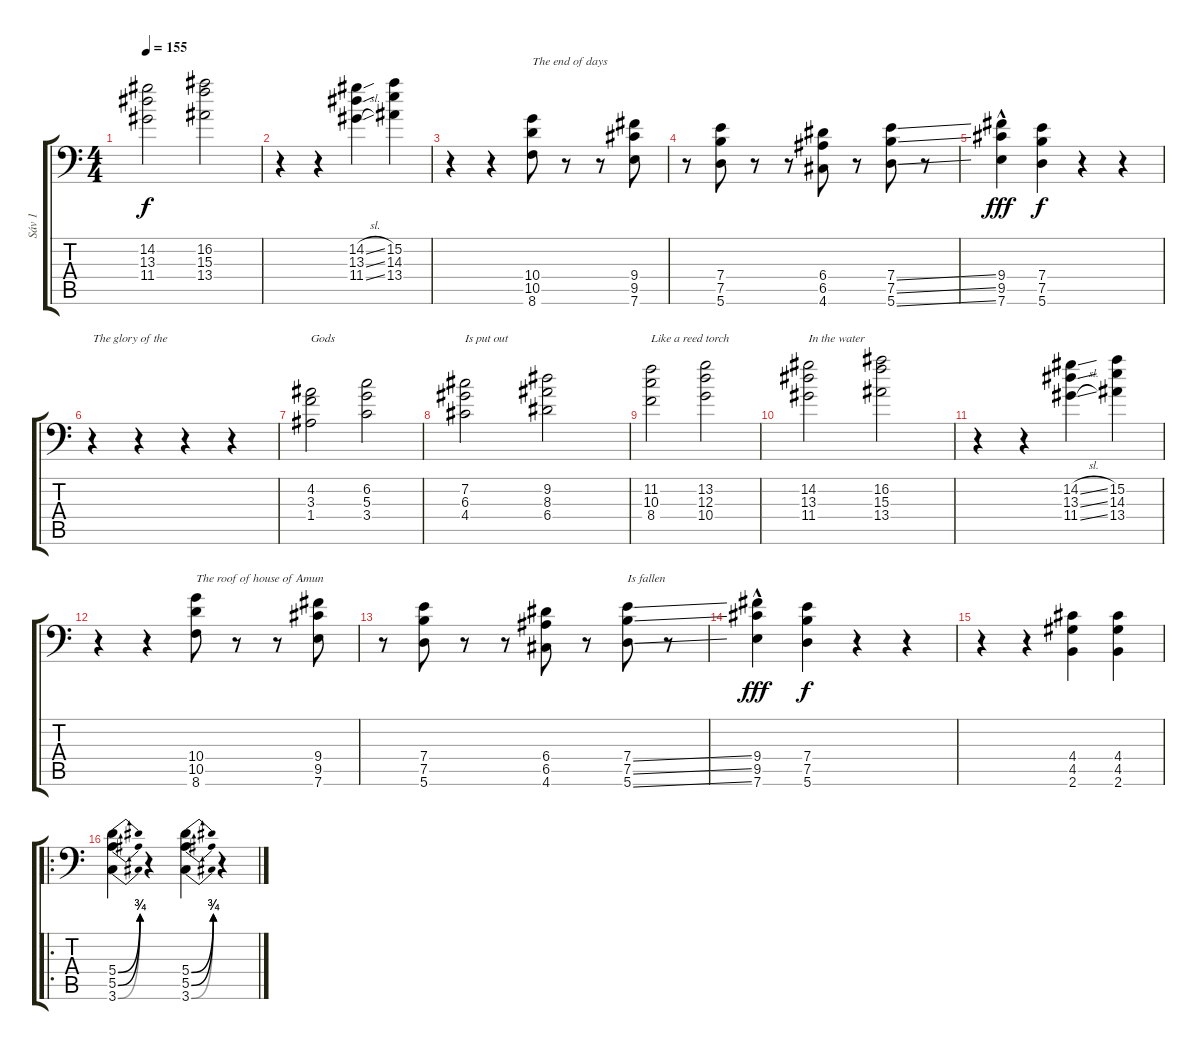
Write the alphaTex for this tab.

\track ("Sáv 1" "Sáv 1") {instrument distortionguitar}
\staff {score tabs}
\tuning (B3 Gb3 D3 A2 E2 A1) {hide}
\ts (4 4)
\tempo 155
\clef f4
\ks c
(14.2 13.3 11.4).2{dy f} (16.2 15.3 13.4).2 |
r.4 r.4 (14.2{sl} 13.3{sl} 11.4{sl}).4 (15.2 14.3 13.4).4 |
r.4 r.4 (10.4 10.5 8.6).8{txt "The end of days"} r.8 r.8 (9.4 9.5 7.6).8 |
r.8 (7.4 7.5 5.6).8 r.8 r.8 (6.4 6.5 4.6).8 r.8 (7.4{ss} 7.5{ss} 5.6{ss}).8 r.8 |
(9.4{hac} 9.5{hac} 7.6{hac}).4{dy fff} (7.4 7.5 5.6).4{dy f} r.4 r.4 |
r.4{txt "The glory of the"} r.4 r.4 r.4 |
(4.2 3.3 1.4).2{txt "Gods"} (6.2 5.3 3.4).2 |
(7.2 6.3 4.4).2{txt "Is put out"} (9.2 8.3 6.4).2 |
(11.2 10.3 8.4).2{txt "Like a reed torch"} (13.2 12.3 10.4).2 |
(14.2 13.3 11.4).2{txt "In the water"} (16.2 15.3 13.4).2 |
r.4 r.4 (14.2{sl} 13.3{sl} 11.4{sl}).4 (15.2 14.3 13.4).4 |
r.4 r.4 (10.4 10.5 8.6).8{txt "The roof of house of Amun"} r.8 r.8 (9.4 9.5 7.6).8 |
r.8 (7.4 7.5 5.6).8 r.8 r.8 (6.4 6.5 4.6).8 r.8 (7.4{ss} 7.5{ss} 5.6{ss}).8{txt "Is fallen"} r.8 |
(9.4{hac} 9.5{hac} 7.6{hac}).4{dy fff} (7.4 7.5 5.6).4{dy f} r.4 r.4 |
r.4 r.4 (4.4 4.5 2.6).4 (4.4 4.5 2.6).4 |
\ro
(5.4{be (bend 0 0 60 3)} 5.5{be (bend 0 0 60 3)} 3.6{be (bend 0 0 60 3)}).4 r.4 (5.4{be (bend 0 0 60 3)} 5.5{be (bend 0 0 60 3)} 3.6{be (bend 0 0 60 3)}).4 r.4
